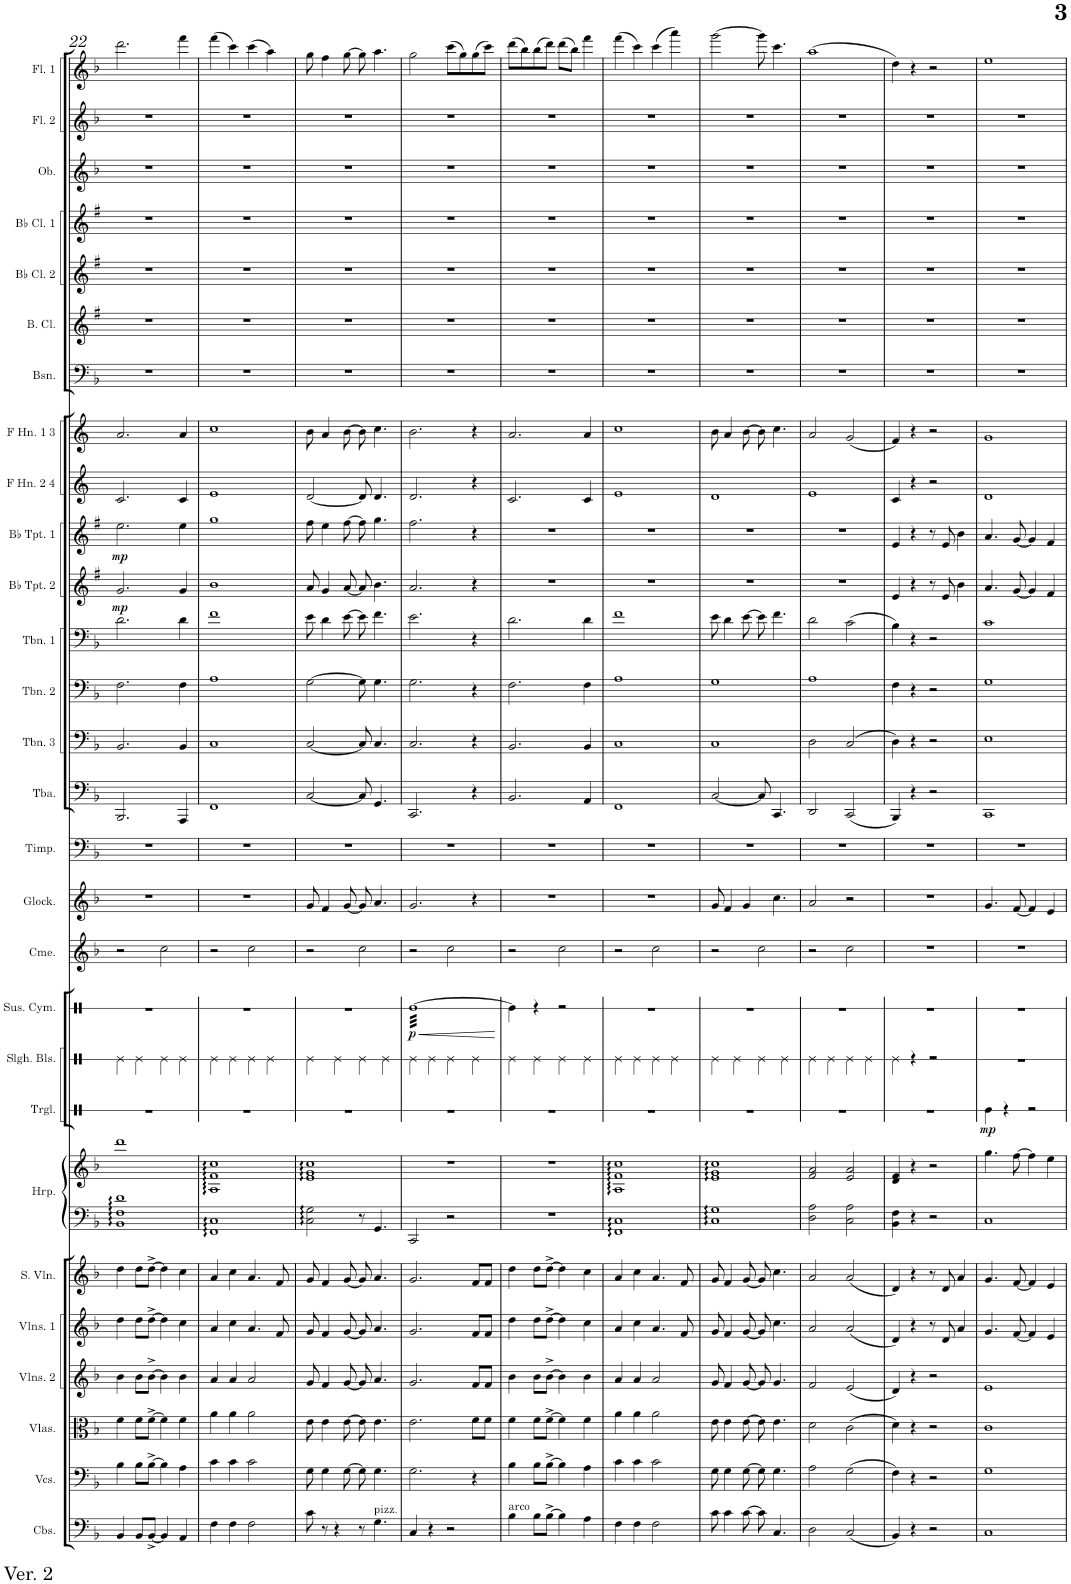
**kern	**kern	**kern	**kern	**kern	**kern	**kern	**kern	**kern	**dynam	**kern	**kern	**dynam	**kern	**kern	**kern	**kern	**kern	**kern	**kern	**kern	**dynam	**kern	**dynam	**kern	**kern	**kern	**kern	**kern	**kern	**kern	**kern	**kern
*part28	*part27	*part26	*part25	*part24	*part23	*part22	*part22	*part21	*part21	*part20	*part19	*part19	*part18	*part17	*part16	*part15	*part14	*part13	*part12	*part11	*part11	*part10	*part10	*part9	*part8	*part7	*part6	*part5	*part4	*part3	*part2	*part1
*staff29	*staff28	*staff27	*staff26	*staff25	*staff24	*staff23	*staff22	*staff21	*staff21	*staff20	*staff19	*staff19	*staff18	*staff17	*staff16	*staff15	*staff14	*staff13	*staff12	*staff11	*staff11	*staff10	*staff10	*staff9	*staff8	*staff7	*staff6	*staff5	*staff4	*staff3	*staff2	*staff1
*I"Contrabasses	*I"Violoncellos	*I"Violas	*I"Violins 2	*I"Violins 1	*I"Solo Violin	*I"Harp	*	*I"Triangle	*	*I"Sleigh Bells	*I"Suspended Cymbal	*	*I"Chimes	*I"Glockenspiel	*I"Timpani	*I"Tuba	*I"Trombone 3	*I"Trombone 2	*I"Trombone 1	*I"Bb Trumpet 2	*	*I"Bb Trumpet 1	*	*I"F Horn 2 &amp; 4	*I"F Horn 1 &amp; 3	*I"Bassoon	*I"Bass Clarinet	*I"Bb Clarinet 2	*I"Bb Clarinet 1	*I"Oboe	*I"Flute 2	*I"Flute 1
*I'Cbs.	*I'Vcs.	*I'Vlas.	*I'Vlns. 2	*I'Vlns. 1	*I'S. Vln.	*I'Hrp.	*	*I'Trgl.	*	*I'Slgh. Bls.	*I'Sus. Cym.	*	*I'Cme.	*I'Glock.	*I'Timp.	*I'Tba.	*I'Tbn. 3	*I'Tbn. 2	*I'Tbn. 1	*I'Bb Tpt. 2	*	*I'Bb Tpt. 1	*	*I'F Hn. 2 4	*I'F Hn. 1 3	*I'Bsn.	*I'B. Cl.	*I'Bb Cl. 2	*I'Bb Cl. 1	*I'Ob.	*I'Fl. 2	*I'Fl. 1
!!LO:PB:g=z
*clefF4	*clefF4	*clefC3	*clefG2	*clefG2	*clefG2	*clefF4	*clefG2	*clefX	*	*clefX	*clefX	*	*clefG2	*clefG2	*clefF4	*clefF4	*clefF4	*clefF4	*clefF4	*clefG2	*	*clefG2	*	*clefG2	*clefG2	*clefF4	*clefG2	*clefG2	*clefG2	*clefG2	*clefG2	*clefG2
*Trd7c12	*	*	*	*	*	*	*	*	*	*	*	*	*	*Trd-14c-24	*	*	*	*	*	*Trd1c2	*	*Trd1c2	*	*Trd4c7	*Trd4c7	*	*Trd8c14	*Trd1c2	*Trd1c2	*	*	*
*k[b-]	*k[b-]	*k[b-]	*k[b-]	*k[b-]	*k[b-]	*k[b-]	*k[b-]	*k[]	*	*k[]	*k[]	*	*k[b-]	*k[b-]	*k[b-]	*k[b-]	*k[b-]	*k[b-]	*k[b-]	*k[f#]	*	*k[f#]	*	*k[]	*k[]	*k[b-]	*k[f#]	*k[f#]	*k[f#]	*k[b-]	*k[b-]	*k[b-]
*M2/2	*M2/2	*M2/2	*M2/2	*M2/2	*M2/2	*M2/2	*M2/2	*M2/2	*	*M2/2	*M2/2	*	*M2/2	*M2/2	*M2/2	*M2/2	*M2/2	*M2/2	*M2/2	*M2/2	*	*M2/2	*	*M2/2	*M2/2	*M2/2	*M2/2	*M2/2	*M2/2	*M2/2	*M2/2	*M2/2
*met(c|)	*met(c|)	*met(c|)	*met(c|)	*met(c|)	*met(c|)	*met(c|)	*met(c|)	*met(c|)	*	*met(c|)	*met(c|)	*	*met(c|)	*met(c|)	*met(c|)	*met(c|)	*met(c|)	*met(c|)	*met(c|)	*met(c|)	*	*met(c|)	*	*met(c|)	*met(c|)	*met(c|)	*met(c|)	*met(c|)	*met(c|)	*met(c|)	*met(c|)	*met(c|)
=22	=22	=22	=22	=22	=22	=22	=22	=22	=22	=22	=22	=22	=22	=22	=22	=22	=22	=22	=22	=22	=22	=22	=22	=22	=22	=22	=22	=22	=22	=22	=22	=22
!	!	!	!	!	!	!	!	!	!	!	!	!	!	!	!	!	!	!	!	!	!LO:DY:b	!	!LO:DY:b	!	!	!	!	!	!	!	!	!
4BB-/	4B-\	4f\	4b-\	4dd\	4dd\	1BB- 1F 1d	1ddd	1r	.	4Re\	1r	.	2r	1r	1r	2.BBB-/	2.BB-/	2.F\	2.d\	2.g/	mp	2.ee\	mp	2.c/	2.a/	1r	1r	1r	1r	1r	1r	2.ddd\
8BB-/L	8B-\L	8f\L	8b-\L	8dd\L	8dd\L	.	.	.	.	4Re\	.	.	.	.	.	.	.	.	.	.	.	.	.	.	.	.	.	.	.	.	.	.
[8BB-^/J	[8B-^\J	[8f^\J	[8b-^\J	[8dd^\J	[8dd^\J	.	.	.	.	.	.	.	.	.	.	.	.	.	.	.	.	.	.	.	.	.	.	.	.	.	.	.
4BB-/]	4B-\]	4f\]	4b-\]	4dd\]	4dd\]	.	.	.	.	4Re\	.	.	2cc\	.	.	.	.	.	.	.	.	.	.	.	.	.	.	.	.	.	.	.
4AA/	4A\	4f\	4b-\	4cc\	4cc\	.	.	.	.	4Re\	.	.	.	.	.	4AAA/	4BB-/	4F\	4d\	4g/	.	4ee\	.	4c/	4a/	.	.	.	.	.	.	4fff\
=23	=23	=23	=23	=23	=23	=23	=23	=23	=23	=23	=23	=23	=23	=23	=23	=23	=23	=23	=23	=23	=23	=23	=23	=23	=23	=23	=23	=23	=23	=23	=23	=23
4F\	4c\	4a\	4a/	4a/	4a/	1FF 1C	1A 1f 1cc	1r	.	4Re\	1r	.	2r	1r	1r	1FF	1C	1A	1f	1b	.	1gg	.	1e	1cc	1r	1r	1r	1r	1r	1r	(4fff\
4F\	4c\	4a\	4a/	4cc\	4cc\	.	.	.	.	4Re\	.	.	.	.	.	.	.	.	.	.	.	.	.	.	.	.	.	.	.	.	.	4ccc\)
2F\	2c\	2a\	2a/	4.a/	4.a/	.	.	.	.	4Re\	.	.	2cc\	.	.	.	.	.	.	.	.	.	.	.	.	.	.	.	.	.	.	(4ccc\
.	.	.	.	.	.	.	.	.	.	4Re\	.	.	.	.	.	.	.	.	.	.	.	.	.	.	.	.	.	.	.	.	.	4aa\)
.	.	.	.	8f/	8f/	.	.	.	.	.	.	.	.	.	.	.	.	.	.	.	.	.	.	.	.	.	.	.	.	.	.	.
=24	=24	=24	=24	=24	=24	=24	=24	=24	=24	=24	=24	=24	=24	=24	=24	=24	=24	=24	=24	=24	=24	=24	=24	=24	=24	=24	=24	=24	=24	=24	=24	=24
8c\	8G\	8e\	8g/	8g/	8g/	2C\ 2G\	1e 1g 1cc	1r	.	4Re\	1r	.	2r	8g/	1r	[2C/	[2C/	[2G\	8e\	8a/	.	8ff#\	.	[2d/	8b\	1r	1r	1r	1r	1r	1r	8gg\
8r	4G\	4e\	4f/	4f/	4f/	.	.	.	.	.	.	.	.	4f/	.	.	.	.	4d\	4g/	.	4ee\	.	.	4a/	.	.	.	.	.	.	4ff\
4r	.	.	.	.	.	.	.	.	.	4Re\	.	.	.	.	.	.	.	.	.	.	.	.	.	.	.	.	.	.	.	.	.	.
.	[8G\	[8e\	[8g/	[8g/	[8g/	.	.	.	.	.	.	.	.	[8g/	.	.	.	.	[8e\	[8a/	.	[8ff#\	.	.	[8b\	.	.	.	.	.	.	[8gg\
8r	8G\]	8e\]	8g/]	8g/]	8g/]	8r	.	.	.	4Re\	.	.	2cc\	8g/]	.	8C/]	8C/]	8G\]	8e\]	8a/]	.	8ff#\]	.	8d/]	8b\]	.	.	.	.	.	.	8gg\]
!LO:TX:a:t=pizz.	!	!	!	!	!	!	!	!	!	!	!	!	!	!	!	!	!	!	!	!	!	!	!	!	!	!	!	!	!	!	!	!
4.G\	4.G\	4.e\	4.a/	4.a/	4.a/	4.GG/	.	.	.	.	.	.	.	4.a/	.	4.GG/	4.C/	4.G\	4.f\	4.b\	.	4.gg\	.	4.d/	4.cc\	.	.	.	.	.	.	4.aa\
.	.	.	.	.	.	.	.	.	.	4Re\	.	.	.	.	.	.	.	.	.	.	.	.	.	.	.	.	.	.	.	.	.	.
=25	=25	=25	=25	=25	=25	=25	=25	=25	=25	=25	=25	=25	=25	=25	=25	=25	=25	=25	=25	=25	=25	=25	=25	=25	=25	=25	=25	=25	=25	=25	=25	=25
!	!	!	!	!	!	!	!	!	!	!	!	!LO:HP:b	!	!	!	!	!	!	!	!	!	!	!	!	!	!	!	!	!	!	!	!
!	!	!	!	!	!	!	!	!	!	!	!	!LO:DY:n=1:b	!	!	!	!	!	!	!	!	!	!	!	!	!	!	!	!	!	!	!	!
*	*	*	*	*	*	*	*	*	*	*	*tremolo	*	*	*	*	*	*	*	*	*	*	*	*	*	*	*	*	*	*	*	*	*
4C/	2.G\	2.e\	2.g/	2.g/	2.g/	2CC/	1r	1r	.	4Re\	[32ReLLL	< p	2r	2.g/	1r	2.CC/	2.C/	2.G\	2.e\	2.a/	.	2.ff#\	.	2.d/	2.b\	1r	1r	1r	1r	1r	1r	2gg\
.	.	.	.	.	.	.	.	.	.	.	32Re	.	.	.	.	.	.	.	.	.	.	.	.	.	.	.	.	.	.	.	.	.
.	.	.	.	.	.	.	.	.	.	.	32Re	.	.	.	.	.	.	.	.	.	.	.	.	.	.	.	.	.	.	.	.	.
.	.	.	.	.	.	.	.	.	.	.	32Re	.	.	.	.	.	.	.	.	.	.	.	.	.	.	.	.	.	.	.	.	.
.	.	.	.	.	.	.	.	.	.	.	32Re	.	.	.	.	.	.	.	.	.	.	.	.	.	.	.	.	.	.	.	.	.
.	.	.	.	.	.	.	.	.	.	.	32Re	.	.	.	.	.	.	.	.	.	.	.	.	.	.	.	.	.	.	.	.	.
.	.	.	.	.	.	.	.	.	.	.	32Re	.	.	.	.	.	.	.	.	.	.	.	.	.	.	.	.	.	.	.	.	.
.	.	.	.	.	.	.	.	.	.	.	32Re	.	.	.	.	.	.	.	.	.	.	.	.	.	.	.	.	.	.	.	.	.
4r	.	.	.	.	.	.	.	.	.	4Re\	32Re	.	.	.	.	.	.	.	.	.	.	.	.	.	.	.	.	.	.	.	.	.
.	.	.	.	.	.	.	.	.	.	.	32Re	.	.	.	.	.	.	.	.	.	.	.	.	.	.	.	.	.	.	.	.	.
.	.	.	.	.	.	.	.	.	.	.	32Re	.	.	.	.	.	.	.	.	.	.	.	.	.	.	.	.	.	.	.	.	.
.	.	.	.	.	.	.	.	.	.	.	32Re	.	.	.	.	.	.	.	.	.	.	.	.	.	.	.	.	.	.	.	.	.
.	.	.	.	.	.	.	.	.	.	.	32Re	.	.	.	.	.	.	.	.	.	.	.	.	.	.	.	.	.	.	.	.	.
.	.	.	.	.	.	.	.	.	.	.	32Re	.	.	.	.	.	.	.	.	.	.	.	.	.	.	.	.	.	.	.	.	.
.	.	.	.	.	.	.	.	.	.	.	32Re	.	.	.	.	.	.	.	.	.	.	.	.	.	.	.	.	.	.	.	.	.
.	.	.	.	.	.	.	.	.	.	.	32Re	.	.	.	.	.	.	.	.	.	.	.	.	.	.	.	.	.	.	.	.	.
2r	.	.	.	.	.	2r	.	.	.	4Re\	32Re	.	2cc\	.	.	.	.	.	.	.	.	.	.	.	.	.	.	.	.	.	.	(8ccc\L
.	.	.	.	.	.	.	.	.	.	.	32Re	.	.	.	.	.	.	.	.	.	.	.	.	.	.	.	.	.	.	.	.	.
.	.	.	.	.	.	.	.	.	.	.	32Re	.	.	.	.	.	.	.	.	.	.	.	.	.	.	.	.	.	.	.	.	.
.	.	.	.	.	.	.	.	.	.	.	32Re	.	.	.	.	.	.	.	.	.	.	.	.	.	.	.	.	.	.	.	.	.
.	.	.	.	.	.	.	.	.	.	.	32Re	.	.	.	.	.	.	.	.	.	.	.	.	.	.	.	.	.	.	.	.	8gg\)
.	.	.	.	.	.	.	.	.	.	.	32Re	.	.	.	.	.	.	.	.	.	.	.	.	.	.	.	.	.	.	.	.	.
.	.	.	.	.	.	.	.	.	.	.	32Re	.	.	.	.	.	.	.	.	.	.	.	.	.	.	.	.	.	.	.	.	.
.	.	.	.	.	.	.	.	.	.	.	32Re	.	.	.	.	.	.	.	.	.	.	.	.	.	.	.	.	.	.	.	.	.
.	4r	8f\L	8f/L	8f/L	8f/L	.	.	.	.	4Re\	32Re	.	.	4r	.	4r	4r	4r	4r	4r	.	4r	.	4r	4r	.	.	.	.	.	.	(8gg\
.	.	.	.	.	.	.	.	.	.	.	32Re	.	.	.	.	.	.	.	.	.	.	.	.	.	.	.	.	.	.	.	.	.
.	.	.	.	.	.	.	.	.	.	.	32Re	.	.	.	.	.	.	.	.	.	.	.	.	.	.	.	.	.	.	.	.	.
.	.	.	.	.	.	.	.	.	.	.	32Re	.	.	.	.	.	.	.	.	.	.	.	.	.	.	.	.	.	.	.	.	.
.	.	8f\J	8f/J	8f/J	8f/J	.	.	.	.	.	32Re	.	.	.	.	.	.	.	.	.	.	.	.	.	.	.	.	.	.	.	.	8ccc\J)
.	.	.	.	.	.	.	.	.	.	.	32Re	.	.	.	.	.	.	.	.	.	.	.	.	.	.	.	.	.	.	.	.	.
.	.	.	.	.	.	.	.	.	.	.	32Re	.	.	.	.	.	.	.	.	.	.	.	.	.	.	.	.	.	.	.	.	.
.	.	.	.	.	.	.	.	.	.	.	32ReJJJ	.	.	.	.	.	.	.	.	.	.	.	.	.	.	.	.	.	.	.	.	.
*	*	*	*	*	*	*	*	*	*	*	*Xtremolo	*	*	*	*	*	*	*	*	*	*	*	*	*	*	*	*	*	*	*	*	*
.	.	.	.	.	.	.	.	.	.	.	.	[	.	.	.	.	.	.	.	.	.	.	.	.	.	.	.	.	.	.	.	.
=26	=26	=26	=26	=26	=26	=26	=26	=26	=26	=26	=26	=26	=26	=26	=26	=26	=26	=26	=26	=26	=26	=26	=26	=26	=26	=26	=26	=26	=26	=26	=26	=26
!LO:TX:a:t=arco	!	!	!	!	!	!	!	!	!	!	!	!	!	!	!	!	!	!	!	!	!	!	!	!	!	!	!	!	!	!	!	!
4B-\	4B-\	4f\	4b-\	4dd\	4dd\	1r	1r	1r	.	4Re\	4Re\]	.	2r	1r	1r	2.BB-/	2.BB-/	2.F\	2.d\	1r	.	1r	.	2.c/	2.a/	1r	1r	1r	1r	1r	1r	(8ddd\L
.	.	.	.	.	.	.	.	.	.	.	.	.	.	.	.	.	.	.	.	.	.	.	.	.	.	.	.	.	.	.	.	8bb-\)
8B-\L	8B-\L	8f\L	8b-\L	8dd\L	8dd\L	.	.	.	.	4Re\	4r	.	.	.	.	.	.	.	.	.	.	.	.	.	.	.	.	.	.	.	.	(8bb-\
[8B-^\J	[8B-^\J	[8f^\J	[8b-^\J	[8dd^\J	[8dd^\J	.	.	.	.	.	.	.	.	.	.	.	.	.	.	.	.	.	.	.	.	.	.	.	.	.	.	8ddd\J)
4B-\]	4B-\]	4f\]	4b-\]	4dd\]	4dd\]	.	.	.	.	4Re\	2r	.	2cc\	.	.	.	.	.	.	.	.	.	.	.	.	.	.	.	.	.	.	(8ddd\L
.	.	.	.	.	.	.	.	.	.	.	.	.	.	.	.	.	.	.	.	.	.	.	.	.	.	.	.	.	.	.	.	8bb-\J)
4A\	4A\	4f\	4b-\	4cc\	4cc\	.	.	.	.	4Re\	.	.	.	.	.	4AA/	4BB-/	4F\	4d\	.	.	.	.	4c/	4a/	.	.	.	.	.	.	4fff\
=27	=27	=27	=27	=27	=27	=27	=27	=27	=27	=27	=27	=27	=27	=27	=27	=27	=27	=27	=27	=27	=27	=27	=27	=27	=27	=27	=27	=27	=27	=27	=27	=27
4F\	4c\	4a\	4a/	4a/	4a/	1FF 1C	1A 1f 1cc	1r	.	4Re\	1r	.	2r	1r	1r	1FF	1C	1A	1f	1r	.	1r	.	1e	1cc	1r	1r	1r	1r	1r	1r	(4fff\
4F\	4c\	4a\	4a/	4cc\	4cc\	.	.	.	.	4Re\	.	.	.	.	.	.	.	.	.	.	.	.	.	.	.	.	.	.	.	.	.	4ccc\)
2F\	2c\	2a\	2a/	4.a/	4.a/	.	.	.	.	4Re\	.	.	2cc\	.	.	.	.	.	.	.	.	.	.	.	.	.	.	.	.	.	.	(4ccc\
.	.	.	.	.	.	.	.	.	.	4Re\	.	.	.	.	.	.	.	.	.	.	.	.	.	.	.	.	.	.	.	.	.	4aaa\)
.	.	.	.	8f/	8f/	.	.	.	.	.	.	.	.	.	.	.	.	.	.	.	.	.	.	.	.	.	.	.	.	.	.	.
=28	=28	=28	=28	=28	=28	=28	=28	=28	=28	=28	=28	=28	=28	=28	=28	=28	=28	=28	=28	=28	=28	=28	=28	=28	=28	=28	=28	=28	=28	=28	=28	=28
8c\	8G\	8e\	8g/	8g/	8g/	1C 1G	1e 1g 1cc	1r	.	4Re\	1r	.	2r	8g/	1r	[2C/	1C	1G	8e\	1r	.	1r	.	1d	8b\	1r	1r	1r	1r	1r	1r	[2ggg\
4c\	4G\	4e\	4f/	4f/	4f/	.	.	.	.	.	.	.	.	4f/	.	.	.	.	4d\	.	.	.	.	.	4a/	.	.	.	.	.	.	.
.	.	.	.	.	.	.	.	.	.	4Re\	.	.	.	.	.	.	.	.	.	.	.	.	.	.	.	.	.	.	.	.	.	.
[8c\	[8G\	[8e\	[8g/	[8g/	[8g/	.	.	.	.	.	.	.	.	4g/	.	.	.	.	[8e\	.	.	.	.	.	[8b\	.	.	.	.	.	.	.
8c\]	8G\]	8e\]	8g/]	8g/]	8g/]	.	.	.	.	4Re\	.	.	2cc\	.	.	8C/]	.	.	8e\]	.	.	.	.	.	8b\]	.	.	.	.	.	.	8ggg\]
4.C/	4.G\	4.e\	4.g/	4.cc\	4.cc\	.	.	.	.	.	.	.	.	4.cc\	.	4.CC/	.	.	4.f\	.	.	.	.	.	4.cc\	.	.	.	.	.	.	4.ccc\
.	.	.	.	.	.	.	.	.	.	4Re\	.	.	.	.	.	.	.	.	.	.	.	.	.	.	.	.	.	.	.	.	.	.
=29	=29	=29	=29	=29	=29	=29	=29	=29	=29	=29	=29	=29	=29	=29	=29	=29	=29	=29	=29	=29	=29	=29	=29	=29	=29	=29	=29	=29	=29	=29	=29	=29
2D\	2A\	2d\	2f/	2a/	2a/	2D\ 2A\	2f/ 2a/	1r	.	4Re\	1r	.	2r	2a/	1r	2DD/	2D\	1A	2d\	1r	.	1r	.	1e	2a/	1r	1r	1r	1r	1r	1r	(1aa
.	.	.	.	.	.	.	.	.	.	4Re\	.	.	.	.	.	.	.	.	.	.	.	.	.	.	.	.	.	.	.	.	.	.
(2C/	(2G\	(2c\	(2e/	(2a/	(2a/	2C\ 2A\	2e/ 2a/	.	.	4Re\	.	.	2cc\	2r	.	(2CC/	(2C/	.	(2c\	.	.	.	.	.	(2g/	.	.	.	.	.	.	.
.	.	.	.	.	.	.	.	.	.	4Re\	.	.	.	.	.	.	.	.	.	.	.	.	.	.	.	.	.	.	.	.	.	.
=30	=30	=30	=30	=30	=30	=30	=30	=30	=30	=30	=30	=30	=30	=30	=30	=30	=30	=30	=30	=30	=30	=30	=30	=30	=30	=30	=30	=30	=30	=30	=30	=30
4BB-/)	4F\)	4d\)	4d/)	4d/)	4d/)	4BB-\ 4F\	4d/ 4f/	1r	.	4Re\	1r	.	1r	1r	1r	4BBB-/)	4D\)	4F\	4B-\)	4e/	.	4e/	.	4c/	4f/)	1r	1r	1r	1r	1r	1r	4dd\)
4r	4r	4r	4r	4r	4r	4r	4r	.	.	4r	.	.	.	.	.	4r	4r	4r	4r	4r	.	4r	.	4r	4r	.	.	.	.	.	.	4r
2r	2r	2r	2r	8r	8r	2r	2r	.	.	2r	.	.	.	.	.	2r	2r	2r	2r	8r	.	8r	.	2r	2r	.	.	.	.	.	.	2r
.	.	.	.	8d/	8d/	.	.	.	.	.	.	.	.	.	.	.	.	.	.	8e/	.	8e/	.	.	.	.	.	.	.	.	.	.
.	.	.	.	4a/	4a/	.	.	.	.	.	.	.	.	.	.	.	.	.	.	4b\	.	4b\	.	.	.	.	.	.	.	.	.	.
=31	=31	=31	=31	=31	=31	=31	=31	=31	=31	=31	=31	=31	=31	=31	=31	=31	=31	=31	=31	=31	=31	=31	=31	=31	=31	=31	=31	=31	=31	=31	=31	=31
!	!	!	!	!	!	!	!	!	!LO:DY:b	!	!	!	!	!	!	!	!	!	!	!	!	!	!	!	!	!	!	!	!	!	!	!
1C	1G	1c	1e	4.g/	4.g/	1C	4.gg\	4Re\	mp	1r	1r	.	1r	4.g/	1r	1CC	1E	1G	1c	4.a/	.	4.a/	.	1d	1g	1r	1r	1r	1r	1r	1r	1ee
.	.	.	.	.	.	.	.	4r	.	.	.	.	.	.	.	.	.	.	.	.	.	.	.	.	.	.	.	.	.	.	.	.
.	.	.	.	[8f/	[8f/	.	[8ff\	.	.	.	.	.	.	[8f/	.	.	.	.	.	[8g/	.	[8g/	.	.	.	.	.	.	.	.	.	.
.	.	.	.	4f/]	4f/]	.	4ff\]	2r	.	.	.	.	.	4f/]	.	.	.	.	.	4g/]	.	4g/]	.	.	.	.	.	.	.	.	.	.
.	.	.	.	4e/	4e/	.	4ee\	.	.	.	.	.	.	4e/	.	.	.	.	.	4f#/	.	4f#/	.	.	.	.	.	.	.	.	.	.
=	=	=	=	=	=	=	=	=	=	=	=	=	=	=	=	=	=	=	=	=	=	=	=	=	=	=	=	=	=	=	=	=
*-	*-	*-	*-	*-	*-	*-	*-	*-	*-	*-	*-	*-	*-	*-	*-	*-	*-	*-	*-	*-	*-	*-	*-	*-	*-	*-	*-	*-	*-	*-	*-	*-
